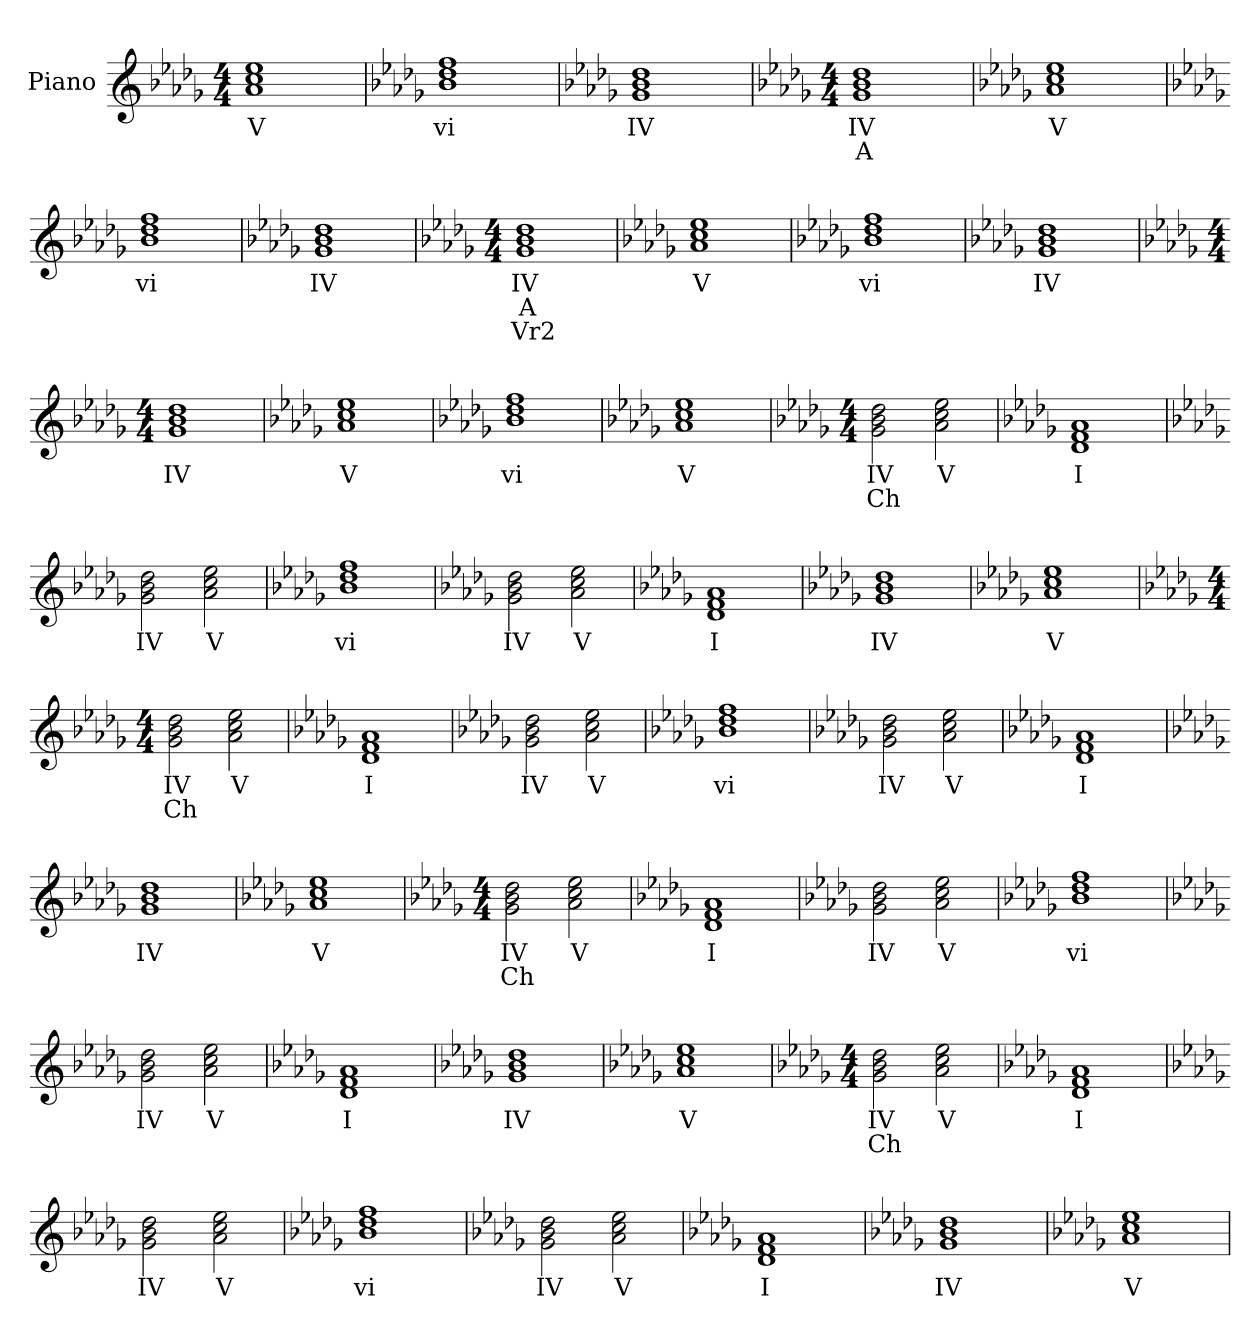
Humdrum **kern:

**kern	**text	**text	**text
*part1	*part1	*part1	*part1
*staff1	*staff1	*staff1	*staff1
*I"Piano	*	*	*
*I'Pno	*	*	*
*k[b-e-a-d-g-]	*	*	*
*D-:	*	*	*
*M4/4	*	*	*
=	=	=	=
1a- 1cc 1ee-	V	.	.
=	=	=	=
*k[b-e-a-d-g-]	*	*	*
*D-:	*	*	*
1b- 1dd- 1ff	vi	.	.
=	=	=	=
*k[b-e-a-d-g-]	*	*	*
*D-:	*	*	*
1g- 1b- 1dd-	IV	.	.
=	=	=	=
*k[b-e-a-d-g-]	*	*	*
*D-:	*	*	*
*M4/4	*	*	*
1g- 1b- 1dd-	IV	A	.
=	=	=	=
*k[b-e-a-d-g-]	*	*	*
*D-:	*	*	*
1a- 1cc 1ee-	V	.	.
=	=	=	=
*k[b-e-a-d-g-]	*	*	*
*D-:	*	*	*
1b- 1dd- 1ff	vi	.	.
=	=	=	=
*k[b-e-a-d-g-]	*	*	*
*D-:	*	*	*
1g- 1b- 1dd-	IV	.	.
=	=	=	=
*k[b-e-a-d-g-]	*	*	*
*D-:	*	*	*
*M4/4	*	*	*
1g- 1b- 1dd-	IV	A	Vr2
=	=	=	=
*k[b-e-a-d-g-]	*	*	*
*D-:	*	*	*
1a- 1cc 1ee-	V	.	.
=	=	=	=
*k[b-e-a-d-g-]	*	*	*
*D-:	*	*	*
1b- 1dd- 1ff	vi	.	.
=	=	=	=
*k[b-e-a-d-g-]	*	*	*
*D-:	*	*	*
1g- 1b- 1dd-	IV	.	.
=	=	=	=
*k[b-e-a-d-g-]	*	*	*
*D-:	*	*	*
*M4/4	*	*	*
1g- 1b- 1dd-	IV	.	.
=	=	=	=
*k[b-e-a-d-g-]	*	*	*
*D-:	*	*	*
1a- 1cc 1ee-	V	.	.
=	=	=	=
*k[b-e-a-d-g-]	*	*	*
*D-:	*	*	*
1b- 1dd- 1ff	vi	.	.
=	=	=	=
*k[b-e-a-d-g-]	*	*	*
*D-:	*	*	*
1a- 1cc 1ee-	V	.	.
=	=	=	=
*k[b-e-a-d-g-]	*	*	*
*D-:	*	*	*
*M4/4	*	*	*
2g- 2b- 2dd-	IV	Ch	.
2a- 2cc 2ee-	V	.	.
=	=	=	=
*k[b-e-a-d-g-]	*	*	*
*D-:	*	*	*
1d- 1f 1a-	I	.	.
=	=	=	=
*k[b-e-a-d-g-]	*	*	*
*D-:	*	*	*
2g- 2b- 2dd-	IV	.	.
2a- 2cc 2ee-	V	.	.
=	=	=	=
*k[b-e-a-d-g-]	*	*	*
*D-:	*	*	*
1b- 1dd- 1ff	vi	.	.
=	=	=	=
*k[b-e-a-d-g-]	*	*	*
*D-:	*	*	*
2g- 2b- 2dd-	IV	.	.
2a- 2cc 2ee-	V	.	.
=	=	=	=
*k[b-e-a-d-g-]	*	*	*
*D-:	*	*	*
1d- 1f 1a-	I	.	.
=	=	=	=
*k[b-e-a-d-g-]	*	*	*
*D-:	*	*	*
1g- 1b- 1dd-	IV	.	.
=	=	=	=
*k[b-e-a-d-g-]	*	*	*
*D-:	*	*	*
1a- 1cc 1ee-	V	.	.
=	=	=	=
*k[b-e-a-d-g-]	*	*	*
*D-:	*	*	*
*M4/4	*	*	*
2g- 2b- 2dd-	IV	Ch	.
2a- 2cc 2ee-	V	.	.
=	=	=	=
*k[b-e-a-d-g-]	*	*	*
*D-:	*	*	*
1d- 1f 1a-	I	.	.
=	=	=	=
*k[b-e-a-d-g-]	*	*	*
*D-:	*	*	*
2g- 2b- 2dd-	IV	.	.
2a- 2cc 2ee-	V	.	.
=	=	=	=
*k[b-e-a-d-g-]	*	*	*
*D-:	*	*	*
1b- 1dd- 1ff	vi	.	.
=	=	=	=
*k[b-e-a-d-g-]	*	*	*
*D-:	*	*	*
2g- 2b- 2dd-	IV	.	.
2a- 2cc 2ee-	V	.	.
=	=	=	=
*k[b-e-a-d-g-]	*	*	*
*D-:	*	*	*
1d- 1f 1a-	I	.	.
=	=	=	=
*k[b-e-a-d-g-]	*	*	*
*D-:	*	*	*
1g- 1b- 1dd-	IV	.	.
=	=	=	=
*k[b-e-a-d-g-]	*	*	*
*D-:	*	*	*
1a- 1cc 1ee-	V	.	.
=	=	=	=
*k[b-e-a-d-g-]	*	*	*
*D-:	*	*	*
*M4/4	*	*	*
2g- 2b- 2dd-	IV	Ch	.
2a- 2cc 2ee-	V	.	.
=	=	=	=
*k[b-e-a-d-g-]	*	*	*
*D-:	*	*	*
1d- 1f 1a-	I	.	.
=	=	=	=
*k[b-e-a-d-g-]	*	*	*
*D-:	*	*	*
2g- 2b- 2dd-	IV	.	.
2a- 2cc 2ee-	V	.	.
=	=	=	=
*k[b-e-a-d-g-]	*	*	*
*D-:	*	*	*
1b- 1dd- 1ff	vi	.	.
=	=	=	=
*k[b-e-a-d-g-]	*	*	*
*D-:	*	*	*
2g- 2b- 2dd-	IV	.	.
2a- 2cc 2ee-	V	.	.
=	=	=	=
*k[b-e-a-d-g-]	*	*	*
*D-:	*	*	*
1d- 1f 1a-	I	.	.
=	=	=	=
*k[b-e-a-d-g-]	*	*	*
*D-:	*	*	*
1g- 1b- 1dd-	IV	.	.
=	=	=	=
*k[b-e-a-d-g-]	*	*	*
*D-:	*	*	*
1a- 1cc 1ee-	V	.	.
=	=	=	=
*k[b-e-a-d-g-]	*	*	*
*D-:	*	*	*
*M4/4	*	*	*
2g- 2b- 2dd-	IV	Ch	.
2a- 2cc 2ee-	V	.	.
=	=	=	=
*k[b-e-a-d-g-]	*	*	*
*D-:	*	*	*
1d- 1f 1a-	I	.	.
=	=	=	=
*k[b-e-a-d-g-]	*	*	*
*D-:	*	*	*
2g- 2b- 2dd-	IV	.	.
2a- 2cc 2ee-	V	.	.
=	=	=	=
*k[b-e-a-d-g-]	*	*	*
*D-:	*	*	*
1b- 1dd- 1ff	vi	.	.
=	=	=	=
*k[b-e-a-d-g-]	*	*	*
*D-:	*	*	*
2g- 2b- 2dd-	IV	.	.
2a- 2cc 2ee-	V	.	.
=	=	=	=
*k[b-e-a-d-g-]	*	*	*
*D-:	*	*	*
1d- 1f 1a-	I	.	.
=	=	=	=
*k[b-e-a-d-g-]	*	*	*
*D-:	*	*	*
1g- 1b- 1dd-	IV	.	.
=	=	=	=
*k[b-e-a-d-g-]	*	*	*
*D-:	*	*	*
1a- 1cc 1ee-	V	.	.
=	=	=	=
*-	*-	*-	*-
